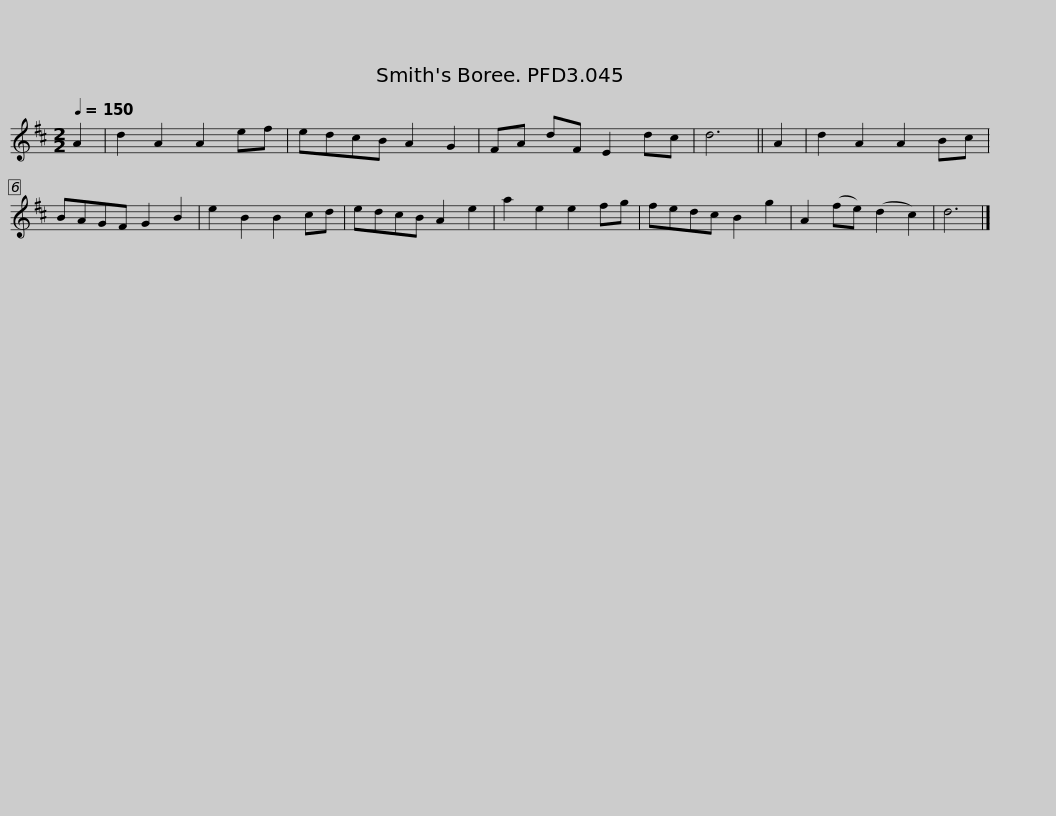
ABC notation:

X:1
L:1/8
Q:1/4=150
M:2/2
I:linebreak $
K:D
V:1 treble
V:1
 A2 | d2 A2 A2 ef | edcB A2 G2 | FA dF E2 dc | d6 || %5
 A2 | d2 A2 A2 Bc | BAGF G2 B2 | e2 B2 B2 cd |$ edcB A2 e2 | %10
 a2 e2 e2 fg | fedc B2 g2 | A2 (fe) (d2 c2) | d6 |] %14
